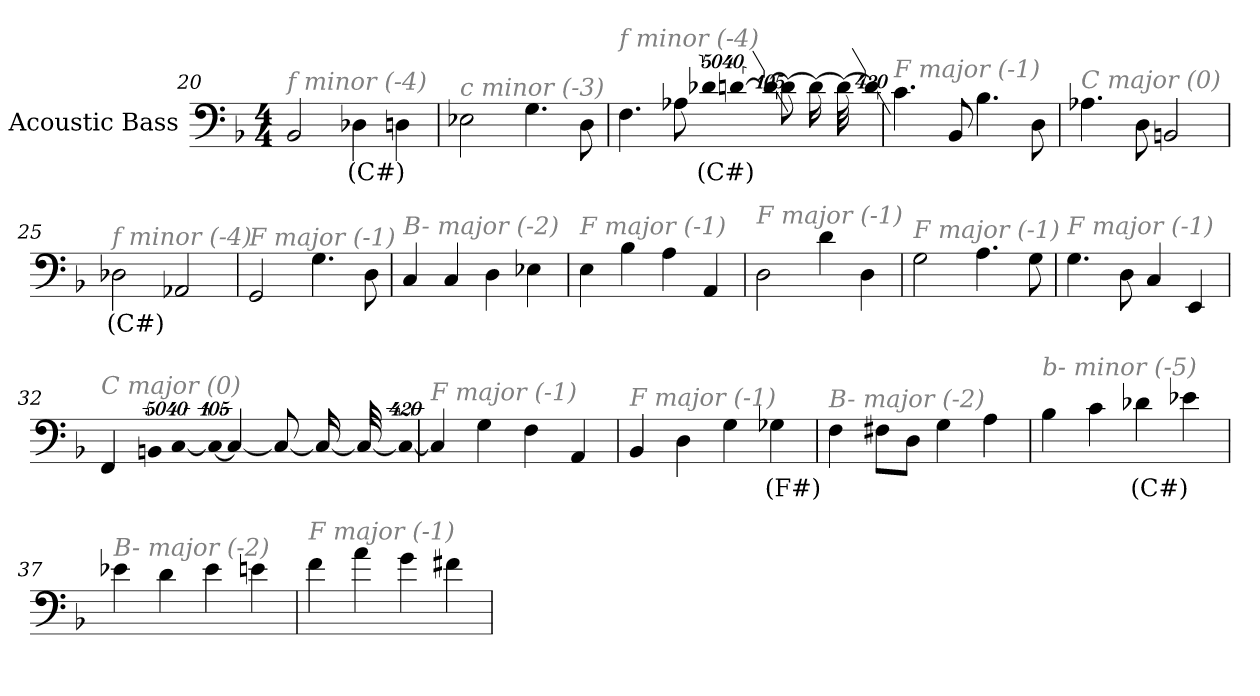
**kern	**text
*part1	*part1
*staff1	*staff1
*I"Acoustic Bass	*
*clefF4	*
*ITrd7c12	*
*k[b-]	*
*F:	*
*M4/4	*
=20	=20
!LO:TX:i:color=#808080:t=f minor (-4)	!
2BBB-	.
4DD-Xi	(C#)
4DD	.
=21	=21
!LO:TX:i:color=#808080:t=c minor (-3)	!
2EE-X	.
4.GG	.
8DD	.
=22	=22
!LO:TX:i:color=#808080:t=f minor (-4)	!
4.FF	.
8AA-X	.
!LO:N:vis=8	!
40320%3347D-Xi	(C#)
!LO:N:vis=4	!
[20160%3347D	.
!LO:N:vis=1024	!
13440%13D_	.
8D_	.
16D_	.
32D_	.
!LO:N:vis=1024%31	!
13440%407D]	.
=23	=23
!LO:TX:i:color=#808080:t=F major (-1)	!
4.C	.
8BBB-	.
4.BB-	.
8DD	.
=24	=24
!LO:TX:i:color=#808080:t=C major (0)	!
4.AA-X	.
8DD	.
2BBBn	.
=25	=25
!LO:TX:i:color=#808080:t=f minor (-4)	!
2DD-Xi	(C#)
2AAA-X	.
=26	=26
!LO:TX:i:color=#808080:t=F major (-1)	!
2GGG	.
4.GG	.
8DD	.
=27	=27
!LO:TX:i:color=#808080:t=B- major (-2)	!
4CC	.
4CC	.
4DD	.
4EE-X	.
=28	=28
!LO:TX:i:color=#808080:t=F major (-1)	!
4EE	.
4BB-	.
4AA	.
4AAA	.
=29	=29
!LO:TX:i:color=#808080:t=F major (-1)	!
2DD	.
4D	.
4DD	.
=30	=30
!LO:TX:i:color=#808080:t=F major (-1)	!
2GG	.
4.AA	.
8GG	.
=31	=31
!LO:TX:i:color=#808080:t=F major (-1)	!
4.GG	.
8DD	.
4CC	.
4EEE	.
=32	=32
!LO:TX:i:color=#808080:t=C major (0)	!
4FFF	.
!LO:N:vis=8	!
40320%3347BBBn	.
!LO:N:vis=4	!
[20160%3347CC	.
!LO:N:vis=1024	!
13440%13CC_	.
4CC_	.
8CC_	.
16CC_	.
32CC_	.
!LO:N:vis=1024%31	!
13440%407CC_	.
=33	=33
!LO:TX:i:color=#808080:t=F major (-1)	!
4CC]	.
4GG	.
4FF	.
4AAA	.
=34	=34
!LO:TX:i:color=#808080:t=F major (-1)	!
4BBB-	.
4DD	.
4GG	.
4GG-Xi	(F#)
=35	=35
!LO:TX:i:color=#808080:t=B- major (-2)	!
4FF	.
8FF#XL	.
8DDJ	.
4GG	.
4AA	.
=36	=36
!LO:TX:i:color=#808080:t=b- minor (-5)	!
4BB-	.
4C	.
4D-Xi	(C#)
4E-X	.
=37	=37
!LO:TX:i:color=#808080:t=B- major (-2)	!
4E-X	.
4D	.
4E-	.
4En	.
=38	=38
!LO:TX:i:color=#808080:t=F major (-1)	!
4F	.
4A	.
4G	.
4F#Xj	.
=	=
*-	*-
